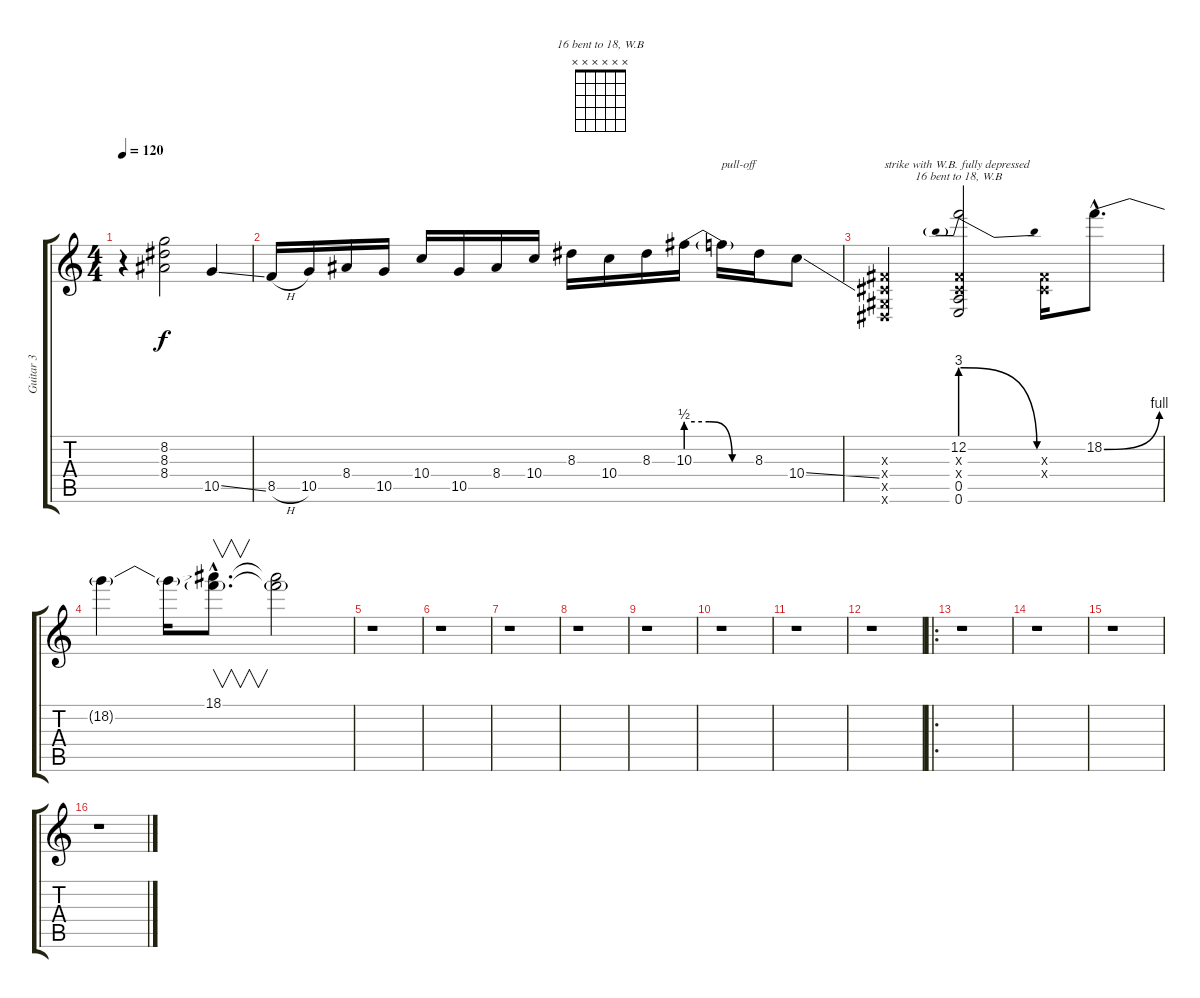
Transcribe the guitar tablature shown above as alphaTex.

\track ("Guitar 3" "Guitar 3") {instrument overdrivenguitar}
\staff {score tabs}
\tuning (E4 B3 G3 D3 A2 E2) {hide}
\chord ("16 bent to 18, W.B " x x x x x x) {firstfret 0}
\ts (4 4)
\tempo 120
\clef g2
\ks c
r.4{dy f} (8.2 8.3 8.4).2 10.5{ss}.4 |
8.5{h}.16 10.5.16 8.4.16 10.5.16 10.4.16 10.5.16 8.4.16 10.4.16 8.3.16 10.4.16 8.3.16 10.3{be (custom 0 2 20 2 40 0 60 0)}.16 10.3{t}.16{txt "pull-off"} 8.3.16 10.4{ss}.8 |
(-1.3{x} -1.4{x} -1.5{x} -1.6{x}).4{txt "strike with W.B. fully depressed"} (12.2{be (prebendrelease 0 12 60 0)} -1.3{x} -1.4{x} 0.5 0.6).2{ch "16 bent to 18, W.B "} (-1.3{x} -1.4{x}).16 18.2{be (bend 0 0 60 4) hac}.8{d} |
18.2{t}.4 18.2{t}.16 (18.1{hac} 18.2{hac t}).8{v d} (18.1{t} 18.2{t}).2 |
r.1 |
r.1 |
r.1 |
r.1 |
r.1 |
r.1 |
r.1 |
r.1 |
\ro
r.1 |
r.1 |
r.1 |
r.1
